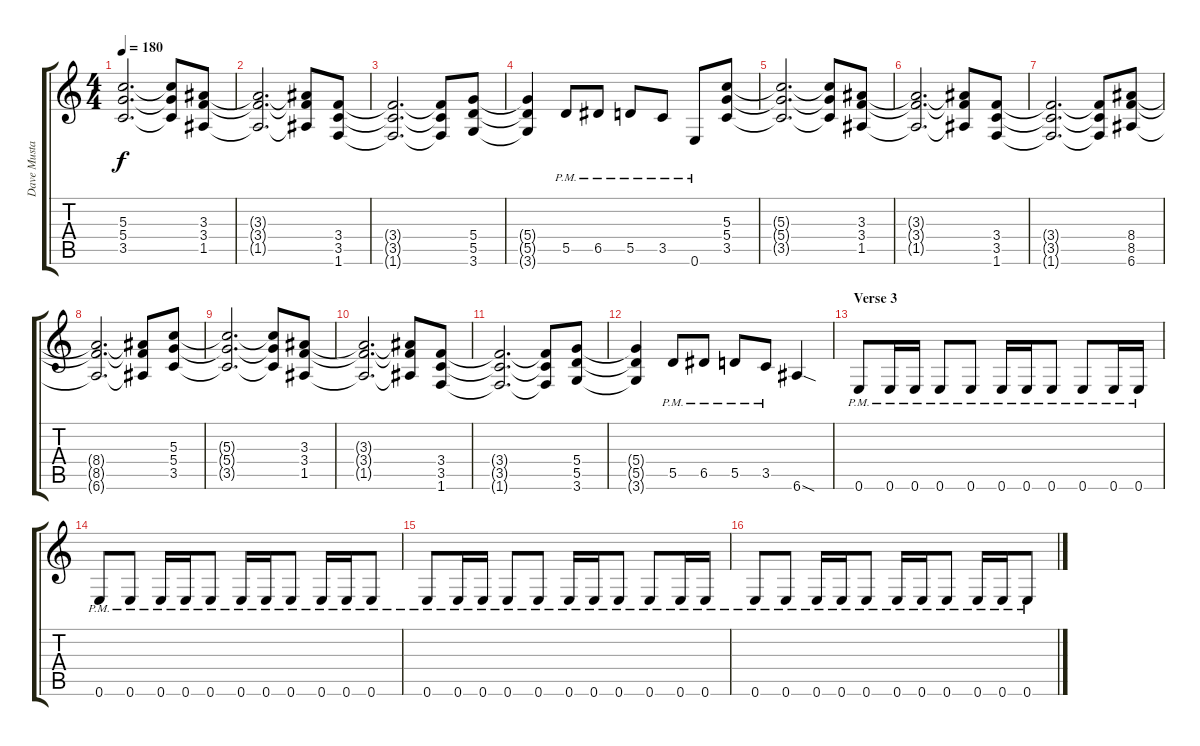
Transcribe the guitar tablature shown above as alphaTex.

\track ("Dave Mustaine" "Dave Musta") {instrument distortionguitar}
\staff {score tabs}
\tuning (E4 B3 G3 D3 A2 E2) {hide}
\ts (4 4)
\tempo 180
\clef g2
\ks c
(5.3{t} 5.4{t} 3.5{t}).2{d dy f} (5.3{t} 5.4{t} 3.5{t}).8 (3.3 3.4 1.5).8 |
(3.3{t} 3.4{t} 1.5{t}).2{d} (3.3{t} 3.4{t} 1.5{t}).8 (3.4 3.5 1.6).8 |
(3.4{t} 3.5{t} 1.6{t}).2{d} (3.4{t} 3.5{t} 1.6{t}).8 (5.4 5.5 3.6).8 |
(5.4{t} 5.5{t} 3.6{t}).4 5.5{pm}.8 6.5{pm}.8 5.5{pm}.8 3.5{pm}.8 0.6{pm}.8 (5.3 5.4 3.5).8 |
(5.3{t} 5.4{t} 3.5{t}).2{d} (5.3{t} 5.4{t} 3.5{t}).8 (3.3 3.4 1.5).8 |
(3.3{t} 3.4{t} 1.5{t}).2{d} (3.3{t} 3.4{t} 1.5{t}).8 (3.4 3.5 1.6).8 |
(3.4{t} 3.5{t} 1.6{t}).2{d} (3.4{t} 3.5{t} 1.6{t}).8 (8.4 8.5 6.6).8 |
(8.4{t} 8.5{t} 6.6{t}).2{d} (8.4{t} 8.5{t} 6.6{t}).8 (5.3 5.4 3.5).8 |
(5.3{t} 5.4{t} 3.5{t}).2{d} (5.3{t} 5.4{t} 3.5{t}).8 (3.3 3.4 1.5).8 |
(3.3{t} 3.4{t} 1.5{t}).2{d} (3.3{t} 3.4{t} 1.5{t}).8 (3.4 3.5 1.6).8 |
(3.4{t} 3.5{t} 1.6{t}).2{d} (3.4{t} 3.5{t} 1.6{t}).8 (5.4 5.5 3.6).8 |
(5.4{t} 5.5{t} 3.6{t}).4 5.5{pm}.8 6.5{pm}.8 5.5{pm}.8 3.5{pm}.8 6.6{sod}.4 |
\section ("" "Verse 3")
0.6{pm}.8{volume 16} 0.6{pm}.16 0.6{pm}.16 0.6{pm}.8 0.6{pm}.8 0.6{pm}.16 0.6{pm}.16 0.6{pm}.8 0.6{pm}.8 0.6{pm}.16 0.6{pm}.16 |
0.6{pm}.8 0.6{pm}.8 0.6{pm}.16 0.6{pm}.16 0.6{pm}.8 0.6{pm}.16 0.6{pm}.16 0.6{pm}.8 0.6{pm}.16 0.6{pm}.16 0.6{pm}.8 |
0.6{pm}.8 0.6{pm}.16 0.6{pm}.16 0.6{pm}.8 0.6{pm}.8 0.6{pm}.16 0.6{pm}.16 0.6{pm}.8 0.6{pm}.8 0.6{pm}.16 0.6{pm}.16 |
0.6{pm}.8 0.6{pm}.8 0.6{pm}.16 0.6{pm}.16 0.6{pm}.8 0.6{pm}.16 0.6{pm}.16 0.6{pm}.8 0.6{pm}.16 0.6{pm}.16 0.6{pm}.8
